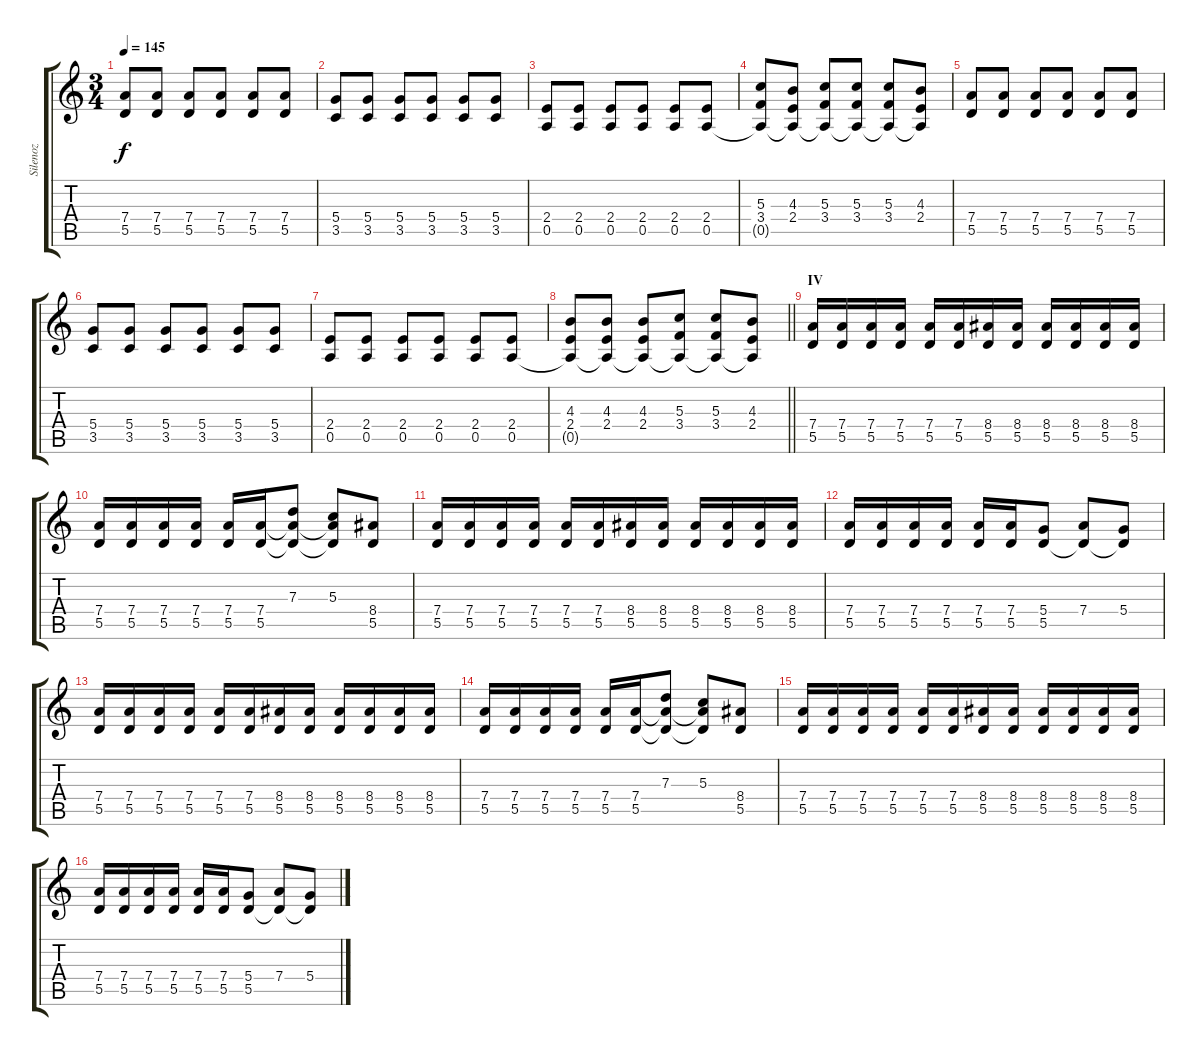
\track ("Silenoz" "Silenoz") {instrument acousticguitarnylon}
\staff {score tabs}
\tuning (E4 B3 G3 D3 A2 E2) {hide}
\ts (3 4)
\tempo 145
\clef g2
\ks c
(7.4 5.5).8{dy f} (7.4 5.5).8 (7.4 5.5).8 (7.4 5.5).8 (7.4 5.5).8 (7.4 5.5).8 |
(5.4 3.5).8 (5.4 3.5).8 (5.4 3.5).8 (5.4 3.5).8 (5.4 3.5).8 (5.4 3.5).8 |
(2.4 0.5).8 (2.4 0.5).8 (2.4 0.5).8 (2.4 0.5).8 (2.4 0.5).8 (2.4 0.5).8 |
(5.3 3.4 0.5{t}).8 (4.3 2.4 0.5{t}).8 (5.3 3.4 0.5{t}).8 (5.3 3.4 0.5{t}).8 (5.3 3.4 0.5{t}).8 (4.3 2.4 0.5{t}).8 |
(7.4 5.5).8 (7.4 5.5).8 (7.4 5.5).8 (7.4 5.5).8 (7.4 5.5).8 (7.4 5.5).8 |
(5.4 3.5).8 (5.4 3.5).8 (5.4 3.5).8 (5.4 3.5).8 (5.4 3.5).8 (5.4 3.5).8 |
(2.4 0.5).8 (2.4 0.5).8 (2.4 0.5).8 (2.4 0.5).8 (2.4 0.5).8 (2.4 0.5).8 |
\barLineRight lightlight
(4.3 2.4 0.5{t}).8 (4.3 2.4 0.5{t}).8 (4.3 2.4 0.5{t}).8 (5.3 3.4 0.5{t}).8 (5.3 3.4 0.5{t}).8 (4.3 2.4 0.5{t}).8 |
\section ("" "IV")
(7.4 5.5).16 (7.4 5.5).16 (7.4 5.5).16 (7.4 5.5).16 (7.4 5.5).16 (7.4 5.5).16 (8.4 5.5).16 (8.4 5.5).16 (8.4 5.5).16 (8.4 5.5).16 (8.4 5.5).16 (8.4 5.5).16 |
(7.4 5.5).16 (7.4 5.5).16 (7.4 5.5).16 (7.4 5.5).16 (7.4 5.5).16 (7.4 5.5).16 (7.3 7.4{t} 5.5{t}).8 (5.3 7.4{t} 5.5{t}).8 (8.4 5.5).8 |
(7.4 5.5).16 (7.4 5.5).16 (7.4 5.5).16 (7.4 5.5).16 (7.4 5.5).16 (7.4 5.5).16 (8.4 5.5).16 (8.4 5.5).16 (8.4 5.5).16 (8.4 5.5).16 (8.4 5.5).16 (8.4 5.5).16 |
(7.4 5.5).16 (7.4 5.5).16 (7.4 5.5).16 (7.4 5.5).16 (7.4 5.5).16 (7.4 5.5).16 (5.4 5.5).8 (7.4 5.5{t}).8 (5.4 5.5{t}).8 |
(7.4 5.5).16 (7.4 5.5).16 (7.4 5.5).16 (7.4 5.5).16 (7.4 5.5).16 (7.4 5.5).16 (8.4 5.5).16 (8.4 5.5).16 (8.4 5.5).16 (8.4 5.5).16 (8.4 5.5).16 (8.4 5.5).16 |
(7.4 5.5).16 (7.4 5.5).16 (7.4 5.5).16 (7.4 5.5).16 (7.4 5.5).16 (7.4 5.5).16 (7.3 7.4{t} 5.5{t}).8 (5.3 7.4{t} 5.5{t}).8 (8.4 5.5).8 |
(7.4 5.5).16 (7.4 5.5).16 (7.4 5.5).16 (7.4 5.5).16 (7.4 5.5).16 (7.4 5.5).16 (8.4 5.5).16 (8.4 5.5).16 (8.4 5.5).16 (8.4 5.5).16 (8.4 5.5).16 (8.4 5.5).16 |
(7.4 5.5).16 (7.4 5.5).16 (7.4 5.5).16 (7.4 5.5).16 (7.4 5.5).16 (7.4 5.5).16 (5.4 5.5).8 (7.4 5.5{t}).8 (5.4 5.5{t}).8
